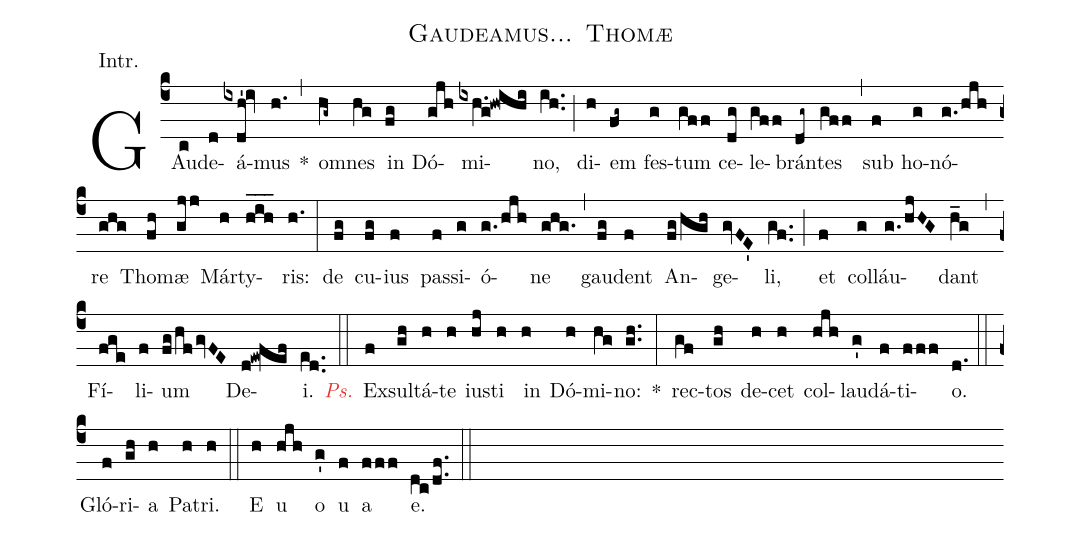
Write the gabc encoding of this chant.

name:Gaudeamus... Thomæ;
annotation:Intr.;
mode:1;
office-part:Introit;
%%
(c4) GAu(c)de(d)á(ixdh'!iv)mus(h.) *(,)
o(hg~)mnes(hg) in(fg) Dó(gjh)mi(ixh.g!hw!ihi)no,(ih..) (;)
di(h)em(fg~) fes(g)tum(gff) ce(dg)le(gff)brán(dg~)tes(gff) (,)
sub(f) ho(g)nó(g./hjh)re(ghg) Tho(fh)mæ(gjj) Már(h)ty(hih___)ris:(h.) (:)
de(fg) cu(fg)ius(f) pas(f)si(g)ó(g./hjh)ne(ghg.) (,)
gau(fg)dent(f) An(fg/hgh)ge(gvFE')li,(gf..) (;)
et(f) col(g)láu(g./hjHG)dant(h_g) (,)
Fí(fge)li(f)um(fg/hfgvFE) De(d!ew!fef)i.(ed..) <c><i>Ps.</i></c>(::)
Ex(f)sul(gh)tá(h)te(h) ius(hj)ti(h) in(h) Dó(h)mi(hg)no:(gh..) *(:)
rec(gf)tos(gh) de(h)cet(h) col(hjh)lau(g')dá(f)ti(fff)o.(d.) (::)
Gló(f)ri(gh)a(h) Pa(h)tri.(h) (::)
<eu>E(h) u(hjh) o(g') u(f) a(fff) e.</eu>(dc/df..) (::)
